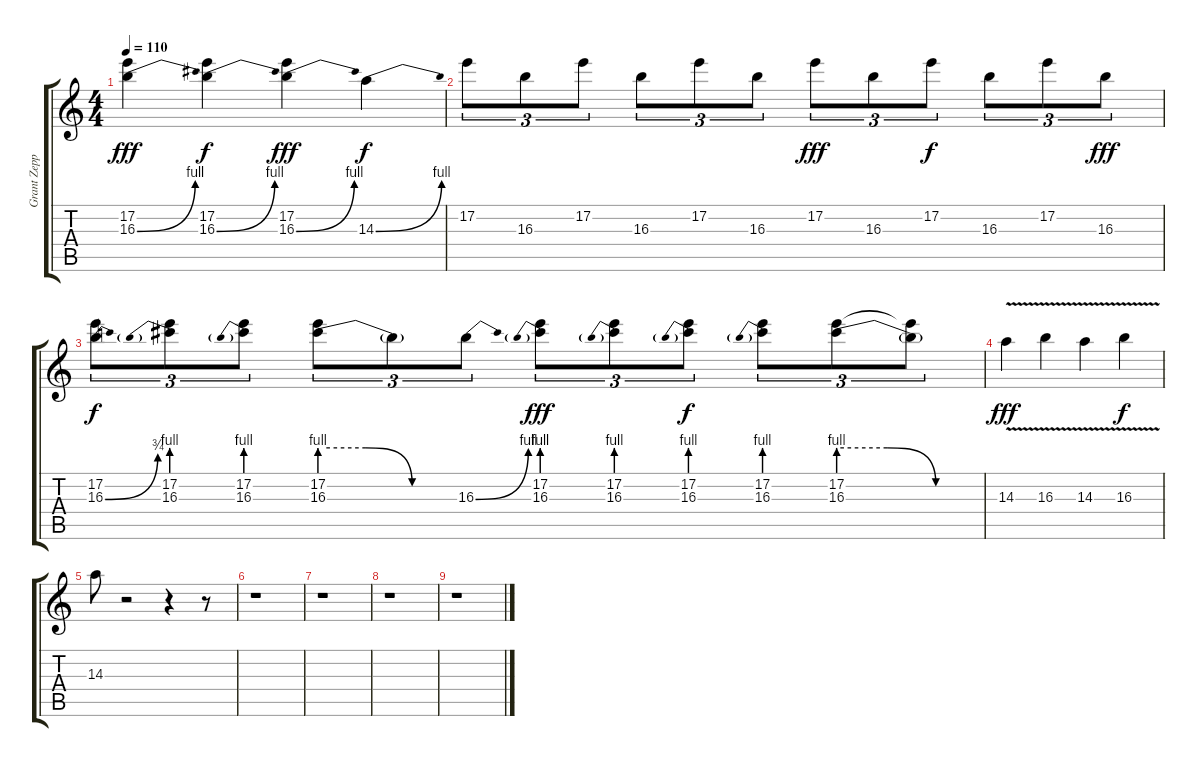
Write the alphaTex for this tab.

\track ("Grant Zeppelin - Electric" "Grant Zepp") {instrument distortionguitar}
\staff {score tabs}
\tuning (E4 B3 G3 D3 A2 E2) {hide}
\ts (4 4)
\tempo 110
\clef g2
\ks c
(17.2 16.3{be (bend 0 0 60 4)}).4{dy fff} (17.2 16.3{be (bend 0 0 60 4)}).4{dy f} (17.2 16.3{be (bend 0 0 60 4)}).4{dy fff} 14.3{be (bend 0 0 60 4)}.4{dy f} |
17.2.8{tu (3 2)} 16.3.8{tu (3 2)} 17.2.8{tu (3 2)} 16.3.8{tu (3 2)} 17.2.8{tu (3 2)} 16.3.8{tu (3 2)} 17.2.8{tu (3 2) dy fff} 16.3.8{tu (3 2)} 17.2.8{tu (3 2) dy f} 16.3.8{tu (3 2)} 17.2.8{tu (3 2)} 16.3.8{tu (3 2) dy fff} |
(17.2 16.3{be (bend 0 0 60 3)}).8{tu (3 2) dy f} (17.2 16.3{be (prebend 0 4 60 4)}).8{tu (3 2)} (17.2 16.3{be (prebend 0 4 60 4)}).8{tu (3 2)} (17.2 16.3{be (custom 0 4 20 4 40 0 60 0)}).8{tu (3 2)} 16.3{t}.8{tu (3 2)} 16.3{be (bend 0 0 60 4)}.8{tu (3 2)} (17.2 16.3{be (prebend 0 4 60 4)}).8{tu (3 2) dy fff} (17.2 16.3{be (prebend 0 4 60 4)}).8{tu (3 2)} (17.2 16.3{be (prebend 0 4 60 4)}).8{tu (3 2) dy f} (17.2 16.3{be (prebend 0 4 60 4)}).8{tu (3 2)} (17.2 16.3{be (custom 0 4 20 4 40 0 60 0)}).8{tu (3 2)} (17.2{t} 16.3{t}).8{tu (3 2)} |
14.3{v}.4{dy fff} 16.3{v}.4 14.3{v}.4 16.3{v}.4{dy f} |
14.3.8 r.2 r.4 r.8 |
r.1 |
r.1 |
r.1 |
r.1
